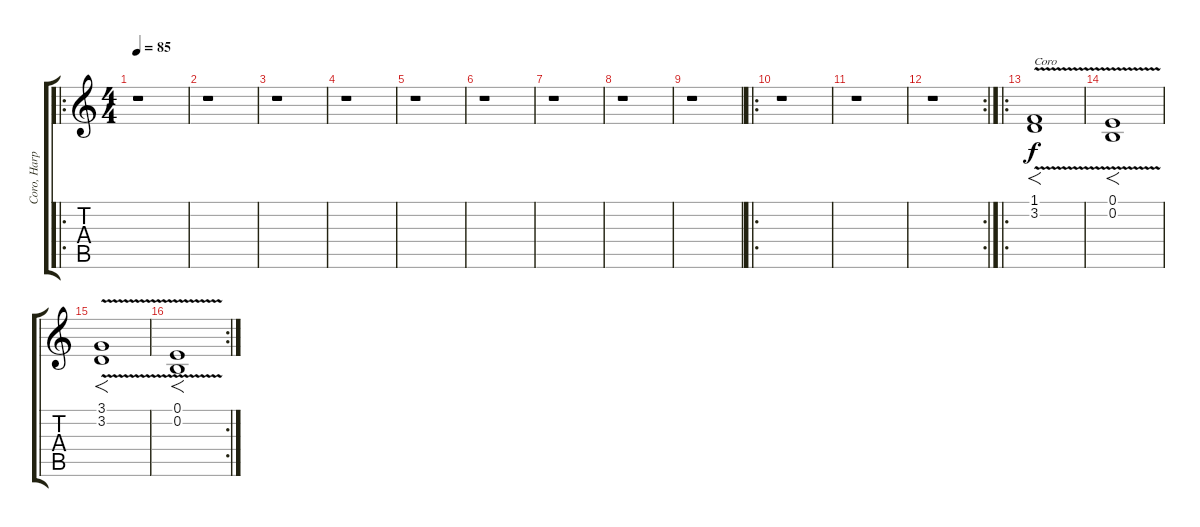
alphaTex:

\track ("Coro, Harpa y Voz" "Coro, Harp") {instrument violin}
\staff {score tabs}
\tuning (E4 B3 G3 D3 A2 E2) {hide}
\ro
\ts (4 4)
\tempo 85
\clef g2
\ks c
r.1{dy f instrument violin} |
r.1 |
r.1 |
r.1 |
r.1 |
r.1 |
r.1 |
r.1 |
r.1 |
\ro
r.1 |
r.1 |
\rc 2
r.1 |
\ro
(1.1{v} 3.2{v}).1{f txt "Coro" volume 7 instrument choiraahs} |
(0.1{v} 0.2{v}).1{f} |
(3.1{v} 3.2{v}).1{f} |
\rc 2
(0.1{v} 0.2{v}).1{f}
